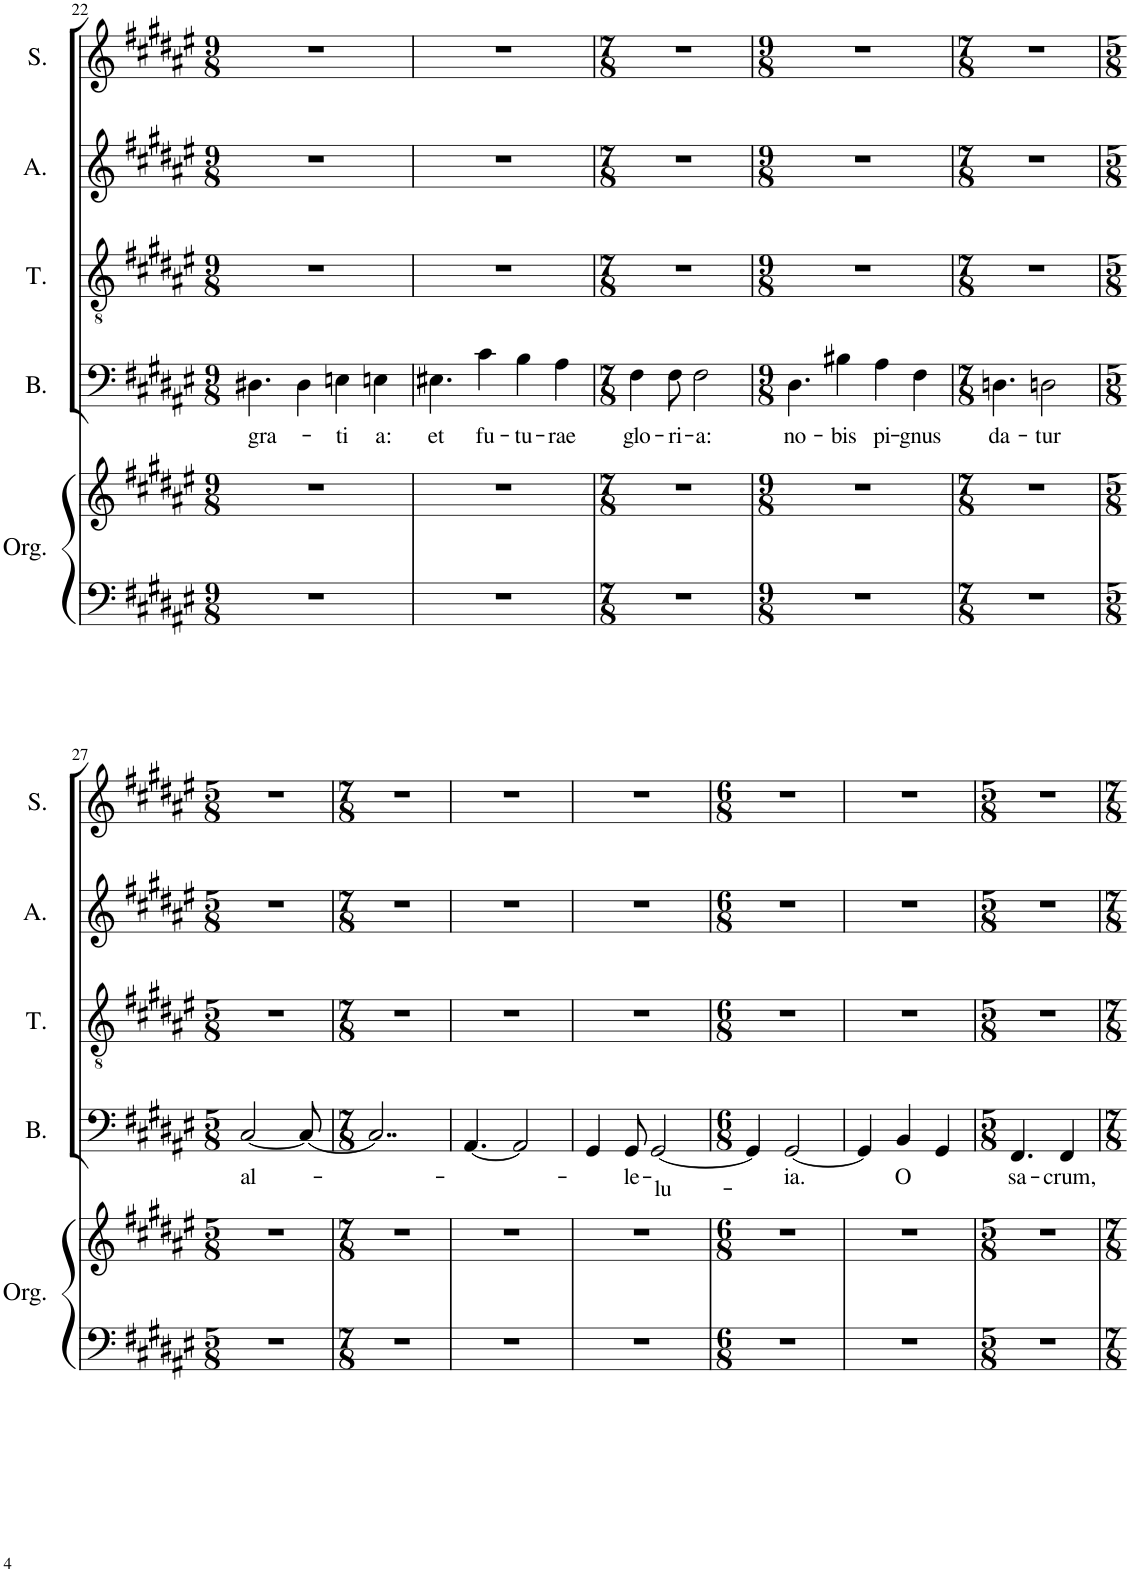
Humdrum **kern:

**kern	**kern	**kern	**text	**kern	**kern	**kern
*part5	*part5	*part4	*part4	*part3	*part2	*part1
*staff6	*staff5	*staff4	*staff4	*staff3	*staff2	*staff1
*I"Organ	*	*I"Bass	*	*I"Tenor	*I"Alto	*I"Soprano
*I'Org.	*	*I'B.	*	*I'T.	*I'A.	*I'S.
!!LO:PB:g=z
*clefF4	*clefG2	*clefF4	*	*clefGv2	*clefG2	*clefG2
*k[f#c#g#d#a#e#]	*k[f#c#g#d#a#e#]	*k[f#c#g#d#a#e#]	*	*k[f#c#g#d#a#e#]	*k[f#c#g#d#a#e#]	*k[f#c#g#d#a#e#]
*M9/8	*M9/8	*M9/8	*	*M9/8	*M9/8	*M9/8
=22	=22	=22	=22	=22	=22	=22
!	!	!	!LO:LY:b	!	!	!
8%9r	8%9r	4.D#X\	gra-	8%9r	8%9r	8%9r
.	.	4D#\	.	.	.	.
!	!	!	!LO:LY:b	!	!	!
.	.	4En\	-ti	.	.	.
!	!	!	!LO:LY:b	!	!	!
.	.	4En\	a:	.	.	.
=23	=23	=23	=23	=23	=23	=23
!	!	!	!LO:LY:b	!	!	!
8%9r	8%9r	4.E#X\	et	8%9r	8%9r	8%9r
!	!	!	!LO:LY:b	!	!	!
.	.	4c#\	fu-	.	.	.
!	!	!	!LO:LY:b	!	!	!
.	.	4B\	-tu-	.	.	.
!	!	!	!LO:LY:b	!	!	!
.	.	4A#\	-rae	.	.	.
=24	=24	=24	=24	=24	=24	=24
*M7/8	*M7/8	*M7/8	*	*M7/8	*M7/8	*M7/8
!	!	!	!LO:LY:b	!	!	!
2..r	2..r	4F#\	glo-	2..r	2..r	2..r
!	!	!	!LO:LY:b	!	!	!
.	.	8F#\	-ri-	.	.	.
!	!	!	!LO:LY:b	!	!	!
.	.	2F#\	-a:	.	.	.
=25	=25	=25	=25	=25	=25	=25
*M9/8	*M9/8	*M9/8	*	*M9/8	*M9/8	*M9/8
!	!	!	!LO:LY:b	!	!	!
8%9r	8%9r	4.D#\	no-	8%9r	8%9r	8%9r
!	!	!	!LO:LY:b	!	!	!
.	.	4B#X\	-bis	.	.	.
!	!	!	!LO:LY:b	!	!	!
.	.	4A#\	pi-	.	.	.
!	!	!	!LO:LY:b	!	!	!
.	.	4F#\	-gnus	.	.	.
=26	=26	=26	=26	=26	=26	=26
*M7/8	*M7/8	*M7/8	*	*M7/8	*M7/8	*M7/8
!	!	!	!LO:LY:b	!	!	!
2..r	2..r	4.Dn\	da-	2..r	2..r	2..r
!	!	!	!LO:LY:b	!	!	!
.	.	2Dn\	-tur	.	.	.
!!LO:LB:g=z
=27	=27	=27	=27	=27	=27	=27
*M5/8	*M5/8	*M5/8	*	*M5/8	*M5/8	*M5/8
!	!	!	!LO:LY:b	!	!	!
8%5r	8%5r	[2C#/	al-	8%5r	8%5r	8%5r
.	.	8C#/_	.	.	.	.
=28	=28	=28	=28	=28	=28	=28
*M7/8	*M7/8	*M7/8	*	*M7/8	*M7/8	*M7/8
2..r	2..r	2..C#/]	.	2..r	2..r	2..r
=29	=29	=29	=29	=29	=29	=29
2..r	2..r	[4.AA#/	.	2..r	2..r	2..r
.	.	2AA#/]	.	.	.	.
=30	=30	=30	=30	=30	=30	=30
2..r	2..r	4GG#/	.	2..r	2..r	2..r
!	!	!	!LO:LY:b	!	!	!
.	.	8GG#/	-le-	.	.	.
!	!	!	!LO:LY:b	!	!	!
.	.	[2GG#/	-lu-	.	.	.
=31	=31	=31	=31	=31	=31	=31
*M6/8	*M6/8	*M6/8	*	*M6/8	*M6/8	*M6/8
2.r	2.r	4GG#/]	.	2.r	2.r	2.r
!	!	!	!LO:LY:b	!	!	!
.	.	[2GG#/	-ia.	.	.	.
=32	=32	=32	=32	=32	=32	=32
2.r	2.r	4GG#/]	.	2.r	2.r	2.r
!	!	!	!LO:LY:b	!	!	!
.	.	4BB/	O	.	.	.
.	.	4GG#/	.	.	.	.
=33	=33	=33	=33	=33	=33	=33
*M5/8	*M5/8	*M5/8	*	*M5/8	*M5/8	*M5/8
!	!	!	!LO:LY:b	!	!	!
8%5r	8%5r	4.FF#/	sa-	8%5r	8%5r	8%5r
!	!	!	!LO:LY:b	!	!	!
.	.	4FF#/	-crum,	.	.	.
=	=	=	=	=	=	=
*-	*-	*-	*-	*-	*-	*-
